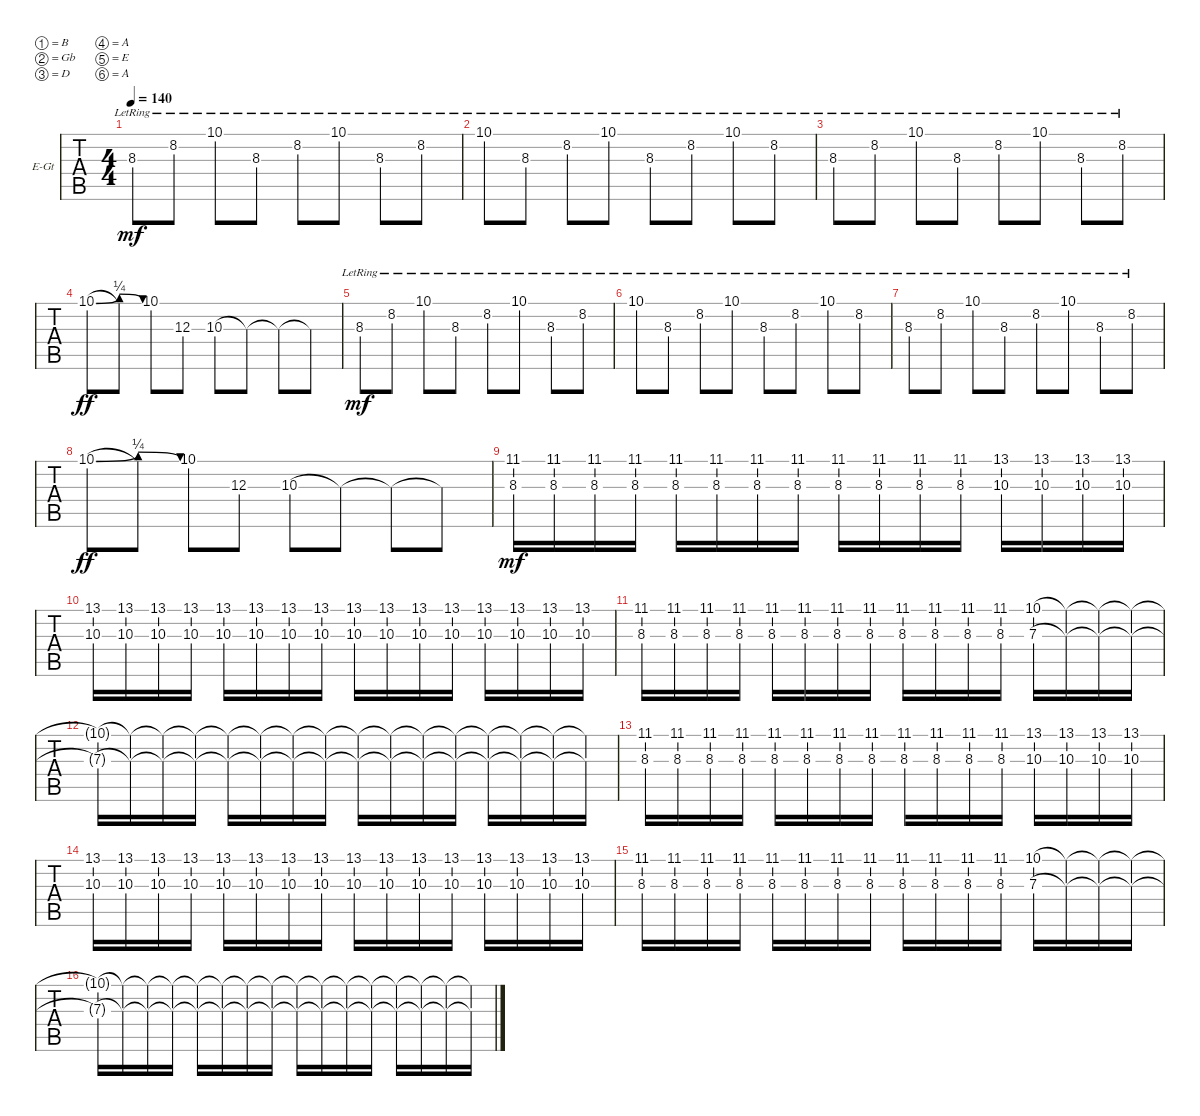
\bracketExtendMode groupsimilarinstruments
\firstSystemTrackNameOrientation horizontal
\otherSystemsTrackNameOrientation horizontal
\track ("Guitar 2" "E-Gt") {instrument distortionguitar}
\staff {tabs}
\tuning (B3 Gb3 D3 A2 E2 A1)
\ts (4 4)
\tempo 140
\clef g2
\ks c
8.3{lr}.8{dy mf} 8.2{lr}.8 10.1{lr}.8 8.3{lr}.8 8.2{lr}.8 10.1{lr}.8 8.3{lr}.8 8.2{lr}.8 |
10.1{lr}.8 8.3{lr}.8 8.2{lr}.8 10.1{lr}.8 8.3{lr}.8 8.2{lr}.8 10.1{lr}.8 8.2{lr}.8 |
8.3{lr}.8 8.2{lr}.8 10.1{lr}.8 8.3{lr}.8 8.2{lr}.8 10.1{lr}.8 8.3{lr}.8 8.2{lr}.8 |
10.1{be (bendrelease 0 0 30.599999999999998 1 30.599999999999998 1 59.4 0)}.8{dy ff} 10.1{t}.8 10.1.8 12.3.8 10.3.8 10.3{t}.8 10.3{t}.8 10.3{t}.8 |
8.3{lr}.8{dy mf} 8.2{lr}.8 10.1{lr}.8 8.3{lr}.8 8.2{lr}.8 10.1{lr}.8 8.3{lr}.8 8.2{lr}.8 |
10.1{lr}.8 8.3{lr}.8 8.2{lr}.8 10.1{lr}.8 8.3{lr}.8 8.2{lr}.8 10.1{lr}.8 8.2{lr}.8 |
8.3{lr}.8 8.2{lr}.8 10.1{lr}.8 8.3{lr}.8 8.2{lr}.8 10.1{lr}.8 8.3{lr}.8 8.2{lr}.8 |
10.1{be (bendrelease 0 0 30.599999999999998 1 30.599999999999998 1 59.4 0)}.8{dy ff} 10.1{t}.8 10.1.8 12.3.8 10.3.8 10.3{t}.8 10.3{t}.8 10.3{t}.8 |
(8.3 11.1).16{dy mf} (8.3 11.1).16 (8.3 11.1).16 (8.3 11.1).16 (8.3 11.1).16 (8.3 11.1).16 (8.3 11.1).16 (8.3 11.1).16 (8.3 11.1).16 (8.3 11.1).16 (8.3 11.1).16 (8.3 11.1).16 (10.3 13.1).16 (10.3 13.1).16 (10.3 13.1).16 (10.3 13.1).16 |
(10.3 13.1).16 (10.3 13.1).16 (10.3 13.1).16 (10.3 13.1).16 (10.3 13.1).16 (10.3 13.1).16 (10.3 13.1).16 (10.3 13.1).16 (10.3 13.1).16 (10.3 13.1).16 (10.3 13.1).16 (10.3 13.1).16 (10.3 13.1).16 (10.3 13.1).16 (10.3 13.1).16 (10.3 13.1).16 |
(8.3 11.1).16 (8.3 11.1).16 (8.3 11.1).16 (8.3 11.1).16 (8.3 11.1).16 (8.3 11.1).16 (8.3 11.1).16 (8.3 11.1).16 (8.3 11.1).16 (8.3 11.1).16 (8.3 11.1).16 (8.3 11.1).16 (7.3 10.1).16 (10.1{t} 7.3{t}).16 (10.1{t} 7.3{t}).16 (10.1{t} 7.3{t}).16 |
(10.1{t} 7.3{t}).16 (10.1{t} 7.3{t}).16 (10.1{t} 7.3{t}).16 (10.1{t} 7.3{t}).16 (10.1{t} 7.3{t}).16 (10.1{t} 7.3{t}).16 (10.1{t} 7.3{t}).16 (10.1{t} 7.3{t}).16 (10.1{t} 7.3{t}).16 (10.1{t} 7.3{t}).16 (10.1{t} 7.3{t}).16 (10.1{t} 7.3{t}).16 (10.1{t} 7.3{t}).16 (10.1{t} 7.3{t}).16 (10.1{t} 7.3{t}).16 (10.1{t} 7.3{t}).16 |
(8.3 11.1).16 (8.3 11.1).16 (8.3 11.1).16 (8.3 11.1).16 (8.3 11.1).16 (8.3 11.1).16 (8.3 11.1).16 (8.3 11.1).16 (8.3 11.1).16 (8.3 11.1).16 (8.3 11.1).16 (8.3 11.1).16 (10.3 13.1).16 (10.3 13.1).16 (10.3 13.1).16 (10.3 13.1).16 |
(10.3 13.1).16 (10.3 13.1).16 (10.3 13.1).16 (10.3 13.1).16 (10.3 13.1).16 (10.3 13.1).16 (10.3 13.1).16 (10.3 13.1).16 (10.3 13.1).16 (10.3 13.1).16 (10.3 13.1).16 (10.3 13.1).16 (10.3 13.1).16 (10.3 13.1).16 (10.3 13.1).16 (10.3 13.1).16 |
(8.3 11.1).16 (8.3 11.1).16 (8.3 11.1).16 (8.3 11.1).16 (8.3 11.1).16 (8.3 11.1).16 (8.3 11.1).16 (8.3 11.1).16 (8.3 11.1).16 (8.3 11.1).16 (8.3 11.1).16 (8.3 11.1).16 (7.3 10.1).16 (10.1{t} 7.3{t}).16 (10.1{t} 7.3{t}).16 (10.1{t} 7.3{t}).16 |
(10.1{t} 7.3{t}).16 (10.1{t} 7.3{t}).16 (10.1{t} 7.3{t}).16 (10.1{t} 7.3{t}).16 (10.1{t} 7.3{t}).16 (10.1{t} 7.3{t}).16 (10.1{t} 7.3{t}).16 (10.1{t} 7.3{t}).16 (10.1{t} 7.3{t}).16 (10.1{t} 7.3{t}).16 (10.1{t} 7.3{t}).16 (10.1{t} 7.3{t}).16 (10.1{t} 7.3{t}).16 (10.1{t} 7.3{t}).16 (10.1{t} 7.3{t}).16 (10.1{t} 7.3{t}).16
